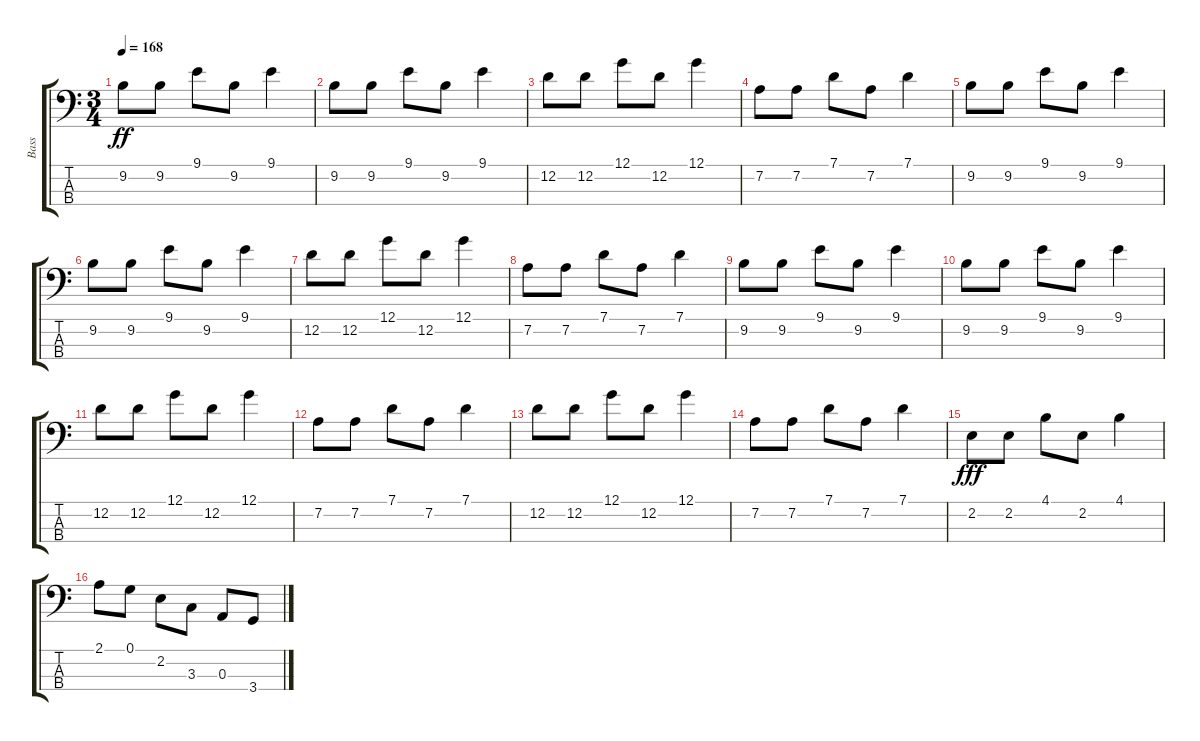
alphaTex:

\track ("Bass" "Bass") {instrument electricbassfinger}
\staff {score tabs}
\tuning (G2 D2 A1 E1) {hide}
\ts (3 4)
\tempo 168
\clef f4
\ks c
9.2.8{dy ff} 9.2.8 9.1.8 9.2.8 9.1.4 |
9.2.8 9.2.8 9.1.8 9.2.8 9.1.4 |
12.2.8 12.2.8 12.1.8 12.2.8 12.1.4 |
7.2.8 7.2.8 7.1.8 7.2.8 7.1.4 |
9.2.8 9.2.8 9.1.8 9.2.8 9.1.4 |
9.2.8 9.2.8 9.1.8 9.2.8 9.1.4 |
12.2.8 12.2.8 12.1.8 12.2.8 12.1.4 |
7.2.8 7.2.8 7.1.8 7.2.8 7.1.4 |
9.2.8 9.2.8 9.1.8 9.2.8 9.1.4 |
9.2.8 9.2.8 9.1.8 9.2.8 9.1.4 |
12.2.8 12.2.8 12.1.8 12.2.8 12.1.4 |
7.2.8 7.2.8 7.1.8 7.2.8 7.1.4 |
12.2.8 12.2.8 12.1.8 12.2.8 12.1.4 |
7.2.8 7.2.8 7.1.8 7.2.8 7.1.4 |
2.2.8{dy fff} 2.2.8 4.1.8 2.2.8 4.1.4 |
2.1.8 0.1.8 2.2.8 3.3.8 0.3.8 3.4.8
